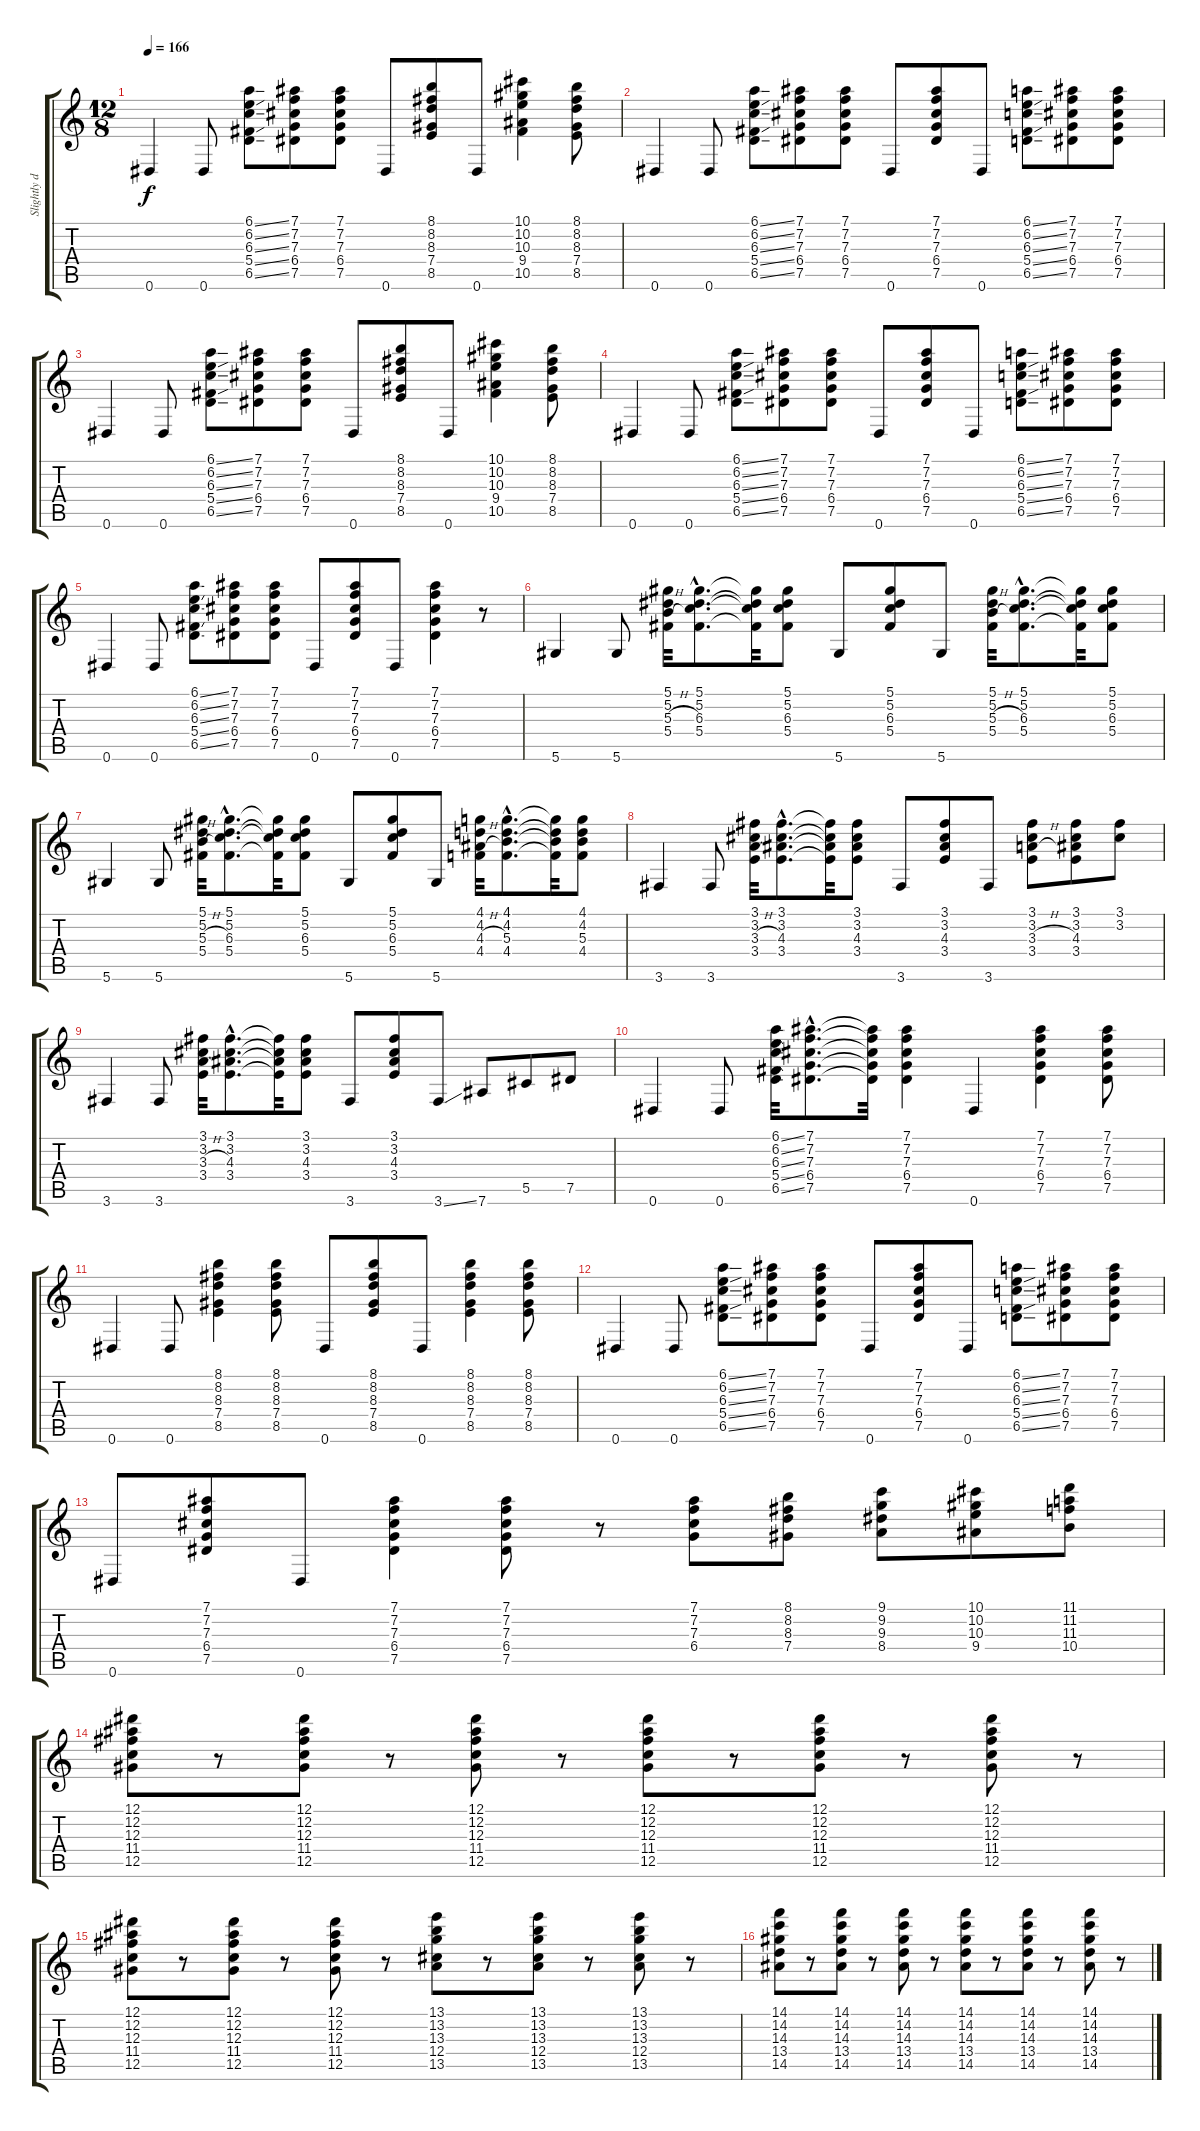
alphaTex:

\track ("Slightly distorted guitar" "Slightly d") {instrument distortionguitar}
\staff {score tabs}
\tuning (Eb4 Bb3 Gb3 Db3 Ab2 Eb2) {hide}
\ts (12 8)
\tempo 166
\clef g2
\ks c
0.6.4{dy f} 0.6.8 (6.1{ss} 6.2{ss} 6.3{ss} 5.4{ss} 6.5{ss}).8 (7.1 7.2 7.3 6.4 7.5).8 (7.1 7.2 7.3 6.4 7.5).8 0.6.8 (8.1 8.2 8.3 7.4 8.5).8 0.6.8 (10.1 10.2 10.3 9.4 10.5).4 (8.1 8.2 8.3 7.4 8.5).8 |
0.6.4 0.6.8 (6.1{ss} 6.2{ss} 6.3{ss} 5.4{ss} 6.5{ss}).8 (7.1 7.2 7.3 6.4 7.5).8 (7.1 7.2 7.3 6.4 7.5).8 0.6.8 (7.1 7.2 7.3 6.4 7.5).8 0.6.8 (6.1{ss} 6.2{ss} 6.3{ss} 5.4{ss} 6.5{ss}).8 (7.1 7.2 7.3 6.4 7.5).8 (7.1 7.2 7.3 6.4 7.5).8 |
0.6.4 0.6.8 (6.1{ss} 6.2{ss} 6.3{ss} 5.4{ss} 6.5{ss}).8 (7.1 7.2 7.3 6.4 7.5).8 (7.1 7.2 7.3 6.4 7.5).8 0.6.8 (8.1 8.2 8.3 7.4 8.5).8 0.6.8 (10.1 10.2 10.3 9.4 10.5).4 (8.1 8.2 8.3 7.4 8.5).8 |
0.6.4 0.6.8 (6.1{ss} 6.2{ss} 6.3{ss} 5.4{ss} 6.5{ss}).8 (7.1 7.2 7.3 6.4 7.5).8 (7.1 7.2 7.3 6.4 7.5).8 0.6.8 (7.1 7.2 7.3 6.4 7.5).8 0.6.8 (6.1{ss} 6.2{ss} 6.3{ss} 5.4{ss} 6.5{ss}).8 (7.1 7.2 7.3 6.4 7.5).8 (7.1 7.2 7.3 6.4 7.5).8 |
0.6.4 0.6.8 (6.1{ss} 6.2{ss} 6.3{ss} 5.4{ss} 6.5{ss}).8 (7.1 7.2 7.3 6.4 7.5).8 (7.1 7.2 7.3 6.4 7.5).8 0.6.8 (7.1 7.2 7.3 6.4 7.5).8 0.6.8 (7.1 7.2 7.3 6.4 7.5).4 r.8 |
5.6.4 5.6.8 (5.1 5.2 5.3{h} 5.4).32 (5.1{hac} 5.2{hac} 6.3{hac} 5.4{hac}).8{d} (5.1{t} 5.2{t} 6.3{t} 5.4{t}).32 (5.1 5.2 6.3 5.4).8 5.6.8 (5.1 5.2 6.3 5.4).8 5.6.8 (5.1 5.2 5.3{h} 5.4).32 (5.1{hac} 5.2{hac} 6.3{hac} 5.4{hac}).8{d} (5.1{t} 5.2{t} 6.3{t} 5.4{t}).32 (5.1 5.2 6.3 5.4).8 |
5.6.4 5.6.8 (5.1 5.2 5.3{h} 5.4).32 (5.1{hac} 5.2{hac} 6.3{hac} 5.4{hac}).8{d} (5.1{t} 5.2{t} 6.3{t} 5.4{t}).32 (5.1 5.2 6.3 5.4).8 5.6.8 (5.1 5.2 6.3 5.4).8 5.6.8 (4.1 4.2 4.3{h} 4.4).32 (4.1{hac} 4.2{hac} 5.3{hac} 4.4{hac}).8{d} (4.1{t} 4.2{t} 5.3{t} 4.4{t}).32 (4.1 4.2 5.3 4.4).8 |
3.6.4 3.6.8 (3.1 3.2 3.3{h} 3.4).32 (3.1{hac} 3.2{hac} 4.3{hac} 3.4{hac}).8{d} (3.1{t} 3.2{t} 4.3{t} 3.4{t}).32 (3.1 3.2 4.3 3.4).8 3.6.8 (3.1 3.2 4.3 3.4).8 3.6.8 (3.1 3.2 3.3{h} 3.4).8 (3.1 3.2 4.3 3.4).8 (3.1 3.2).8 |
3.6.4 3.6.8 (3.1 3.2 3.3{h} 3.4).32 (3.1{hac} 3.2{hac} 4.3{hac} 3.4{hac}).8{d} (3.1{t} 3.2{t} 4.3{t} 3.4{t}).32 (3.1 3.2 4.3 3.4).8 3.6.8 (3.1 3.2 4.3 3.4).8 3.6{ss}.8 7.6.8 5.5.8 7.5.8 |
0.6.4 0.6.8 (6.1{ss} 6.2{ss} 6.3{ss} 5.4{ss} 6.5{ss}).32 (7.1{hac} 7.2{hac} 7.3{hac} 6.4{hac} 7.5{hac}).8{d} (7.1{t} 7.2{t} 7.3{t} 6.4{t} 7.5{t}).32 (7.1 7.2 7.3 6.4 7.5).4 0.6.4 (7.1 7.2 7.3 6.4 7.5).4 (7.1 7.2 7.3 6.4 7.5).8 |
0.6.4 0.6.8 (8.1 8.2 8.3 7.4 8.5).4 (8.1 8.2 8.3 7.4 8.5).8 0.6.8 (8.1 8.2 8.3 7.4 8.5).8 0.6.8 (8.1 8.2 8.3 7.4 8.5).4 (8.1 8.2 8.3 7.4 8.5).8 |
0.6.4 0.6.8 (6.1{ss} 6.2{ss} 6.3{ss} 5.4{ss} 6.5{ss}).8 (7.1 7.2 7.3 6.4 7.5).8 (7.1 7.2 7.3 6.4 7.5).8 0.6.8 (7.1 7.2 7.3 6.4 7.5).8 0.6.8 (6.1{ss} 6.2{ss} 6.3{ss} 5.4{ss} 6.5{ss}).8 (7.1 7.2 7.3 6.4 7.5).8 (7.1 7.2 7.3 6.4 7.5).8 |
0.6.8 (7.1 7.2 7.3 6.4 7.5).8 0.6.8 (7.1 7.2 7.3 6.4 7.5).4 (7.1 7.2 7.3 6.4 7.5).8 r.8 (7.1 7.2 7.3 6.4).8 (8.1 8.2 8.3 7.4).8 (9.1 9.2 9.3 8.4).8 (10.1 10.2 10.3 9.4).8 (11.1 11.2 11.3 10.4).8 |
(12.1 12.2 12.3 11.4 12.5).8 r.8 (12.1 12.2 12.3 11.4 12.5).8 r.8 (12.1 12.2 12.3 11.4 12.5).8 r.8 (12.1 12.2 12.3 11.4 12.5).8 r.8 (12.1 12.2 12.3 11.4 12.5).8 r.8 (12.1 12.2 12.3 11.4 12.5).8 r.8 |
(12.1 12.2 12.3 11.4 12.5).8 r.8 (12.1 12.2 12.3 11.4 12.5).8 r.8 (12.1 12.2 12.3 11.4 12.5).8 r.8 (13.1 13.2 13.3 12.4 13.5).8 r.8 (13.1 13.2 13.3 12.4 13.5).8 r.8 (13.1 13.2 13.3 12.4 13.5).8 r.8 |
(14.1 14.2 14.3 13.4 14.5).8 r.8 (14.1 14.2 14.3 13.4 14.5).8 r.8 (14.1 14.2 14.3 13.4 14.5).8 r.8 (14.1 14.2 14.3 13.4 14.5).8 r.8 (14.1 14.2 14.3 13.4 14.5).8 r.8 (14.1 14.2 14.3 13.4 14.5).8 r.8
